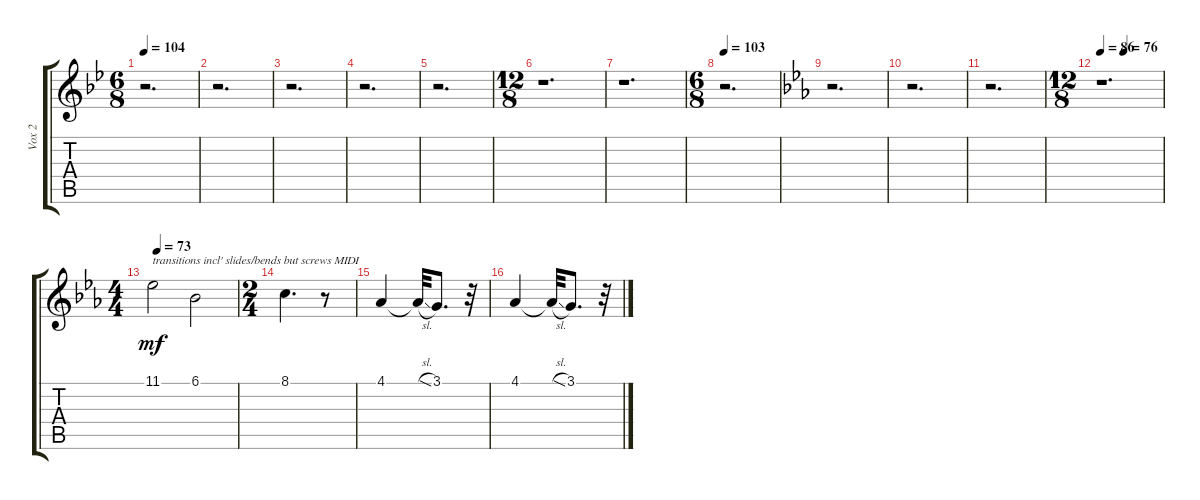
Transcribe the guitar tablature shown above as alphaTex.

\track ("Vox 2" "Vox 2") {instrument sopranosax}
\staff {score tabs}
\tuning (E4 B3 G3 D3 A2 E2) {hide}
\ts (6 8)
\tempo 104
\clef g2
\ks bb
r.2{d dy f} |
r.2{d} |
r.2{d} |
r.2{d} |
r.2{d} |
\ts (12 8)
r.1{d} |
r.1{d} |
\ts (6 8)
\tempo 103
r.2{d} |
\ks eb
r.2{d} |
r.2{d} |
r.2{d} |
\ts (12 8)
\tempo 86
\tempo (76 0.375)
r.1{d} |
\ts (4 4)
\tempo (73 0.0625)
11.1.2{txt "transitions incl' slides/bends but screws MIDI" dy mf} 6.1.2 |
\ts (2 4)
8.1.4{d} r.8 |
4.1.4 4.1{sl t}.32 3.1.8{d} r.32 |
4.1.4 4.1{sl t}.32 3.1.8{d} r.32
